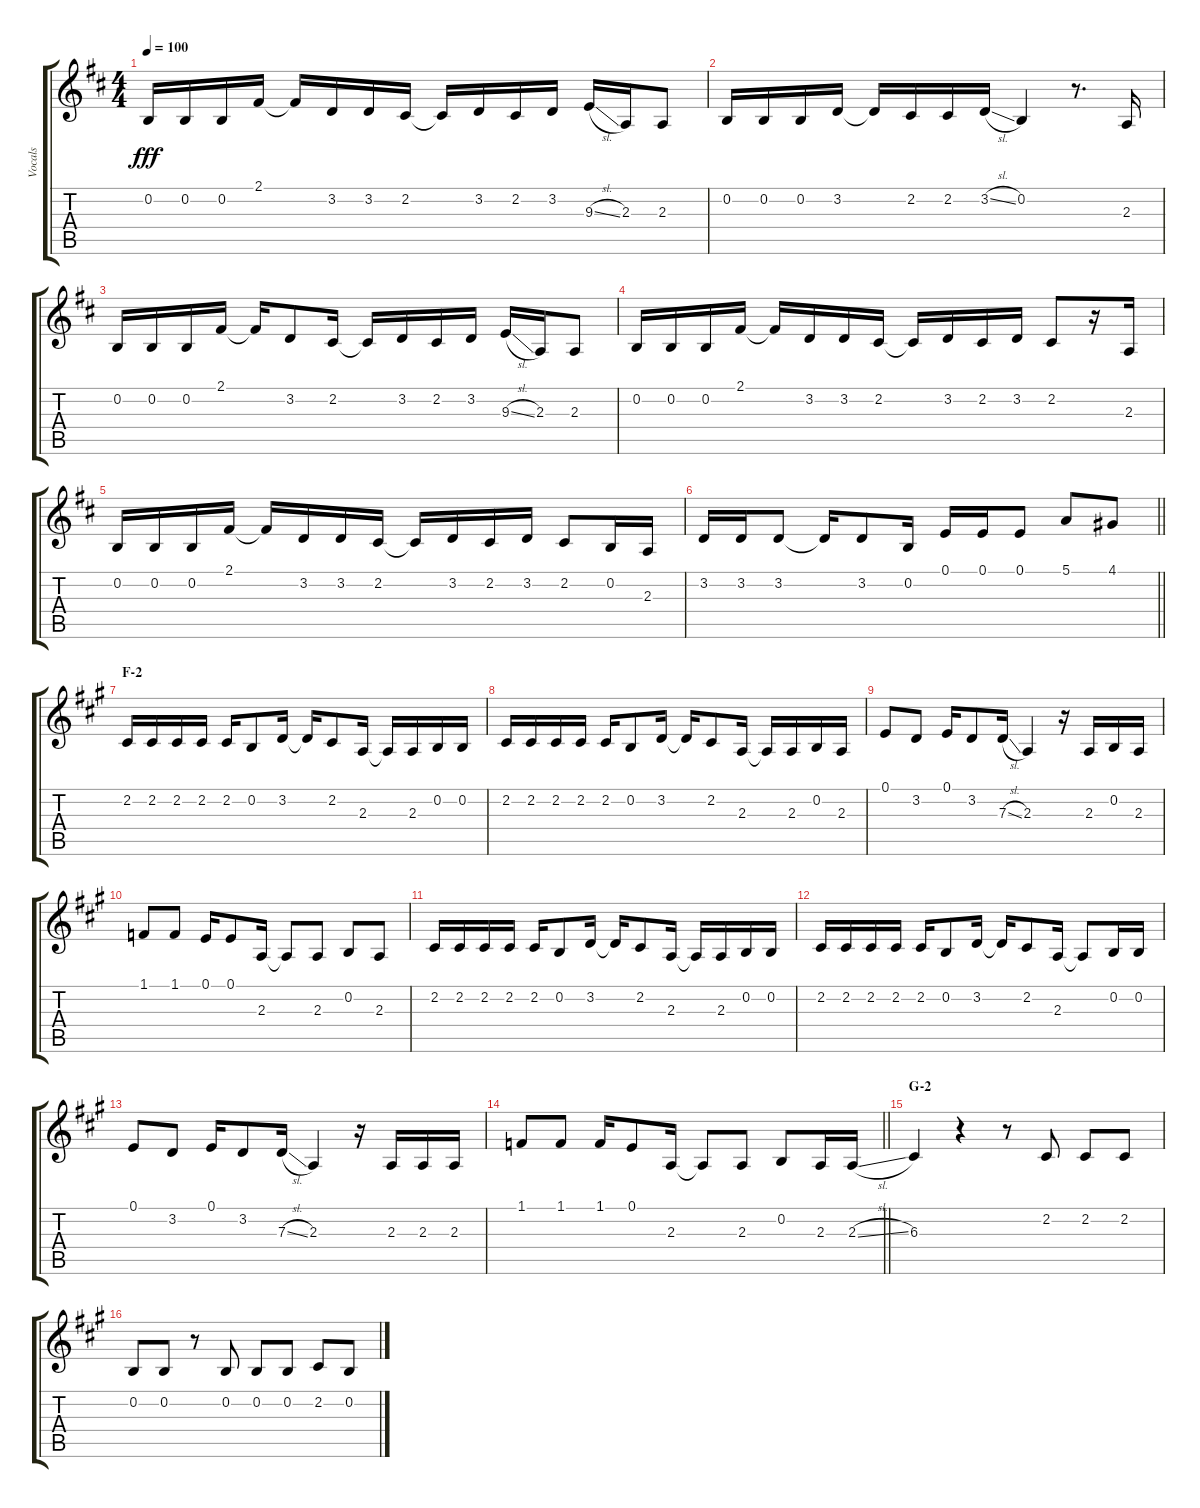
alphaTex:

\track ("Vocals" "Vocals") {instrument voiceoohs}
\staff {score tabs}
\tuning (E4 B3 G3 D3 A2 E2) {hide}
\ts (4 4)
\tempo 100
\clef g2
\ks d
0.2.16{dy fff} 0.2.16 0.2.16 2.1.16 2.1{t}.16 3.2.16 3.2.16 2.2.16 2.2{t}.16 3.2.16 2.2.16 3.2.16 9.3{sl}.16 2.3.16 2.3.8 |
0.2.16 0.2.16 0.2.16 3.2.16 3.2{t}.16 2.2.16 2.2.16 3.2{sl}.16 0.2.4 r.8{d} 2.3.16 |
0.2.16 0.2.16 0.2.16 2.1.16 2.1{t}.16 3.2.8 2.2.16 2.2{t}.16 3.2.16 2.2.16 3.2.16 9.3{sl}.16 2.3.16 2.3.8 |
0.2.16 0.2.16 0.2.16 2.1.16 2.1{t}.16 3.2.16 3.2.16 2.2.16 2.2{t}.16 3.2.16 2.2.16 3.2.16 2.2.8 r.16 2.3.16 |
0.2.16 0.2.16 0.2.16 2.1.16 2.1{t}.16 3.2.16 3.2.16 2.2.16 2.2{t}.16 3.2.16 2.2.16 3.2.16 2.2.8 0.2.16 2.3.16 |
\barLineRight lightlight
3.2.16 3.2.16 3.2.8 3.2{t}.16 3.2.8 0.2.16 0.1.16 0.1.16 0.1.8 5.1.8 4.1.8 |
\section ("" "F-2")
\ks a
2.2.16 2.2.16 2.2.16 2.2.16 2.2.16 0.2.8 3.2.16 3.2{t}.16 2.2.8 2.3.16 2.3{t}.16 2.3.16 0.2.16 0.2.16 |
2.2.16 2.2.16 2.2.16 2.2.16 2.2.16 0.2.8 3.2.16 3.2{t}.16 2.2.8 2.3.16 2.3{t}.16 2.3.16 0.2.16 2.3.16 |
0.1.8 3.2.8 0.1.16 3.2.8 7.3{sl}.16 2.3.4 r.16 2.3.16 0.2.16 2.3.16 |
1.1.8 1.1.8 0.1.16 0.1.8 2.3.16 2.3{t}.8 2.3.8 0.2.8 2.3.8 |
2.2.16 2.2.16 2.2.16 2.2.16 2.2.16 0.2.8 3.2.16 3.2{t}.16 2.2.8 2.3.16 2.3{t}.16 2.3.16 0.2.16 0.2.16 |
2.2.16 2.2.16 2.2.16 2.2.16 2.2.16 0.2.8 3.2.16 3.2{t}.16 2.2.8 2.3.16 2.3{t}.8 0.2.16 0.2.16 |
0.1.8 3.2.8 0.1.16 3.2.8 7.3{sl}.16 2.3.4 r.16 2.3.16 2.3.16 2.3.16 |
\barLineRight lightlight
1.1.8 1.1.8 1.1.16 0.1.8 2.3.16 2.3{t}.8 2.3.8 0.2.8 2.3.16 2.3{sl}.16 |
\section ("" "G-2")
6.3.4 r.4 r.8 2.2.8 2.2.8 2.2.8 |
0.2.8 0.2.8 r.8 0.2.8 0.2.8 0.2.8 2.2.8 0.2.8
